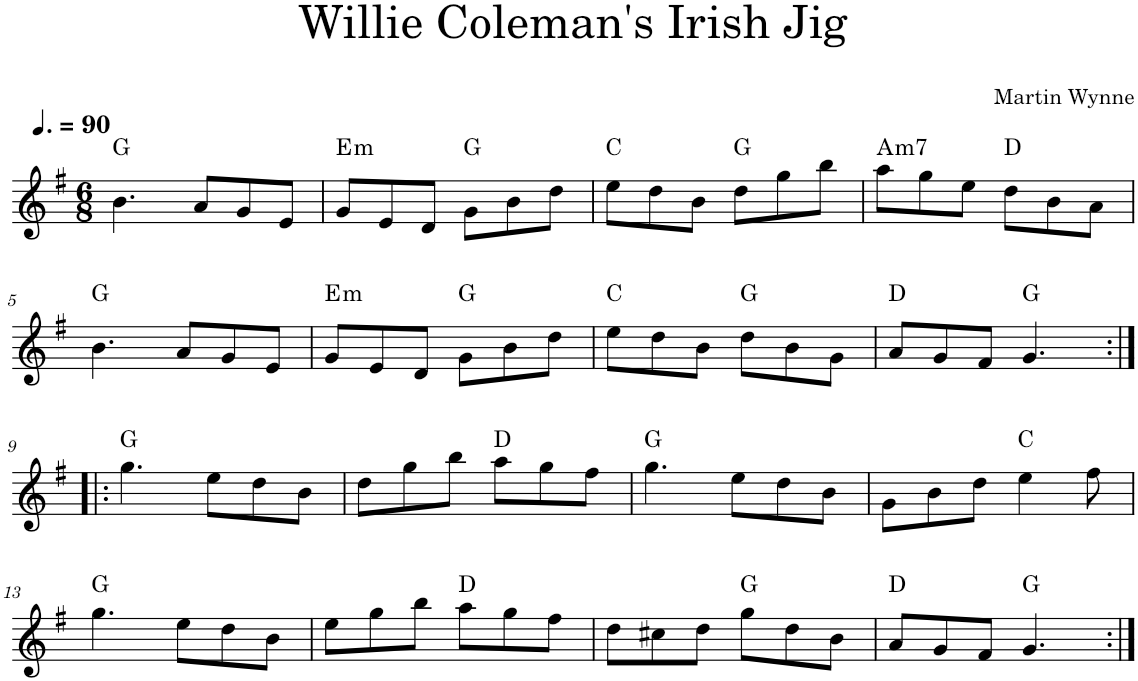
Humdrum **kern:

**kern	**harte
*part1	*part1
*staff1	*
*I"Violon	*
*I'Vln.	*
*clefG2	*
*k[f#]	*
*M6/8	*
*MM135	*
=1	=1
4.b\	G:maj
8a/L	.
8g/	.
8e/J	.
=2	=2
!	!LO:H:kt=m
8g/L	E:min
8e/	.
8d/J	.
8g\L	G:maj
8b\	.
8dd\J	.
=3	=3
8ee\L	C:maj
8dd\	.
8b\J	.
8dd\L	G:maj
8gg\	.
8bb\J	.
=4	=4
!	!LO:H:kt=m7
8aa\L	A:min7
8gg\	.
8ee\J	.
8dd\L	D:maj
8b\	.
8a\J	.
!!LO:LB:g=z
=5	=5
4.b\	G:maj
8a/L	.
8g/	.
8e/J	.
=6	=6
!	!LO:H:kt=m
8g/L	E:min
8e/	.
8d/J	.
8g\L	G:maj
8b\	.
8dd\J	.
=7	=7
8ee\L	C:maj
8dd\	.
8b\J	.
8dd\L	G:maj
8b\	.
8g\J	.
=8	=8
8a/L	D:maj
8g/	.
8f#/J	.
4.g/	G:maj
!!LO:LB:g=z
=9:|!|:	=9:|!|:
4.gg\	G:maj
8ee\L	.
8dd\	.
8b\J	.
=10	=10
8dd\L	.
8gg\	.
8bb\J	.
8aa\L	D:maj
8gg\	.
8ff#\J	.
=11	=11
4.gg\	G:maj
8ee\L	.
8dd\	.
8b\J	.
=12	=12
8g\L	.
8b\	.
8dd\J	.
4ee\	C:maj
8ff#\	.
!!LO:LB:g=z
=13	=13
4.gg\	G:maj
8ee\L	.
8dd\	.
8b\J	.
=14	=14
8ee\L	.
8gg\	.
8bb\J	.
8aa\L	D:maj
8gg\	.
8ff#\J	.
=15	=15
8dd\L	.
8cc#X\	.
8dd\J	.
8gg\L	G:maj
8dd\	.
8b\J	.
=16	=16
8a/L	D:maj
8g/	.
8f#/J	.
4.g/	G:maj
=:|!	=:|!
*-	*-
